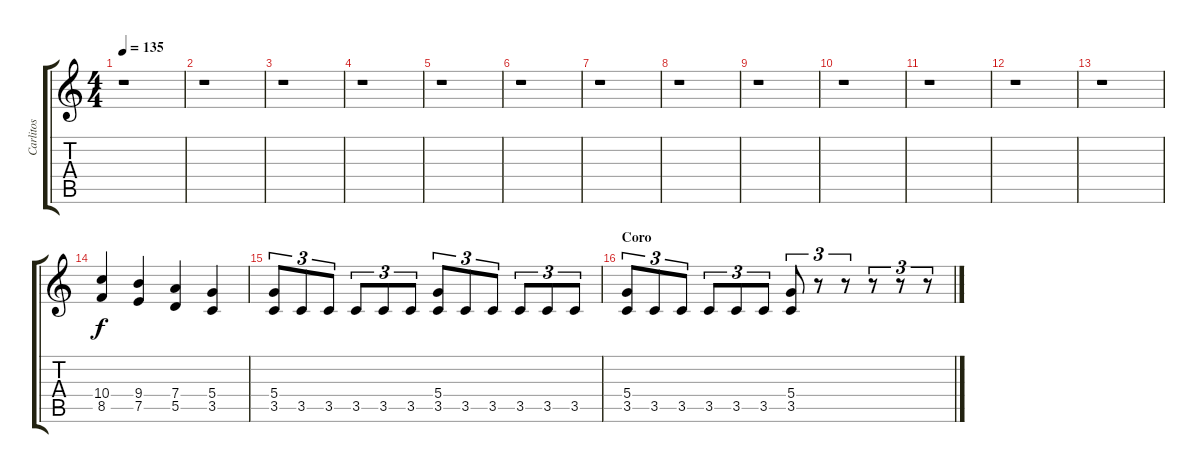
\track ("Carlitos" "Carlitos") {instrument overdrivenguitar}
\staff {score tabs}
\tuning (E4 B3 G3 D3 A2 E2) {hide}
\ts (4 4)
\tempo 135
\clef g2
\ks c
r.1{dy f} |
r.1 |
r.1 |
r.1 |
r.1 |
r.1 |
r.1 |
r.1 |
r.1 |
r.1 |
r.1 |
r.1 |
r.1 |
(10.4 8.5).4 (9.4 7.5).4 (7.4 5.5).4 (5.4 3.5).4 |
(5.4 3.5).8{tu (3 2)} 3.5.8{tu (3 2)} 3.5.8{tu (3 2)} 3.5.8{tu (3 2)} 3.5.8{tu (3 2)} 3.5.8{tu (3 2)} (5.4 3.5).8{tu (3 2)} 3.5.8{tu (3 2)} 3.5.8{tu (3 2)} 3.5.8{tu (3 2)} 3.5.8{tu (3 2)} 3.5.8{tu (3 2)} |
\section ("" "Coro")
(5.4 3.5).8{tu (3 2)} 3.5.8{tu (3 2)} 3.5.8{tu (3 2)} 3.5.8{tu (3 2)} 3.5.8{tu (3 2)} 3.5.8{tu (3 2)} (5.4 3.5).8{tu (3 2)} r.8{tu (3 2)} r.8{tu (3 2)} r.8{tu (3 2)} r.8{tu (3 2)} r.8{tu (3 2)}
